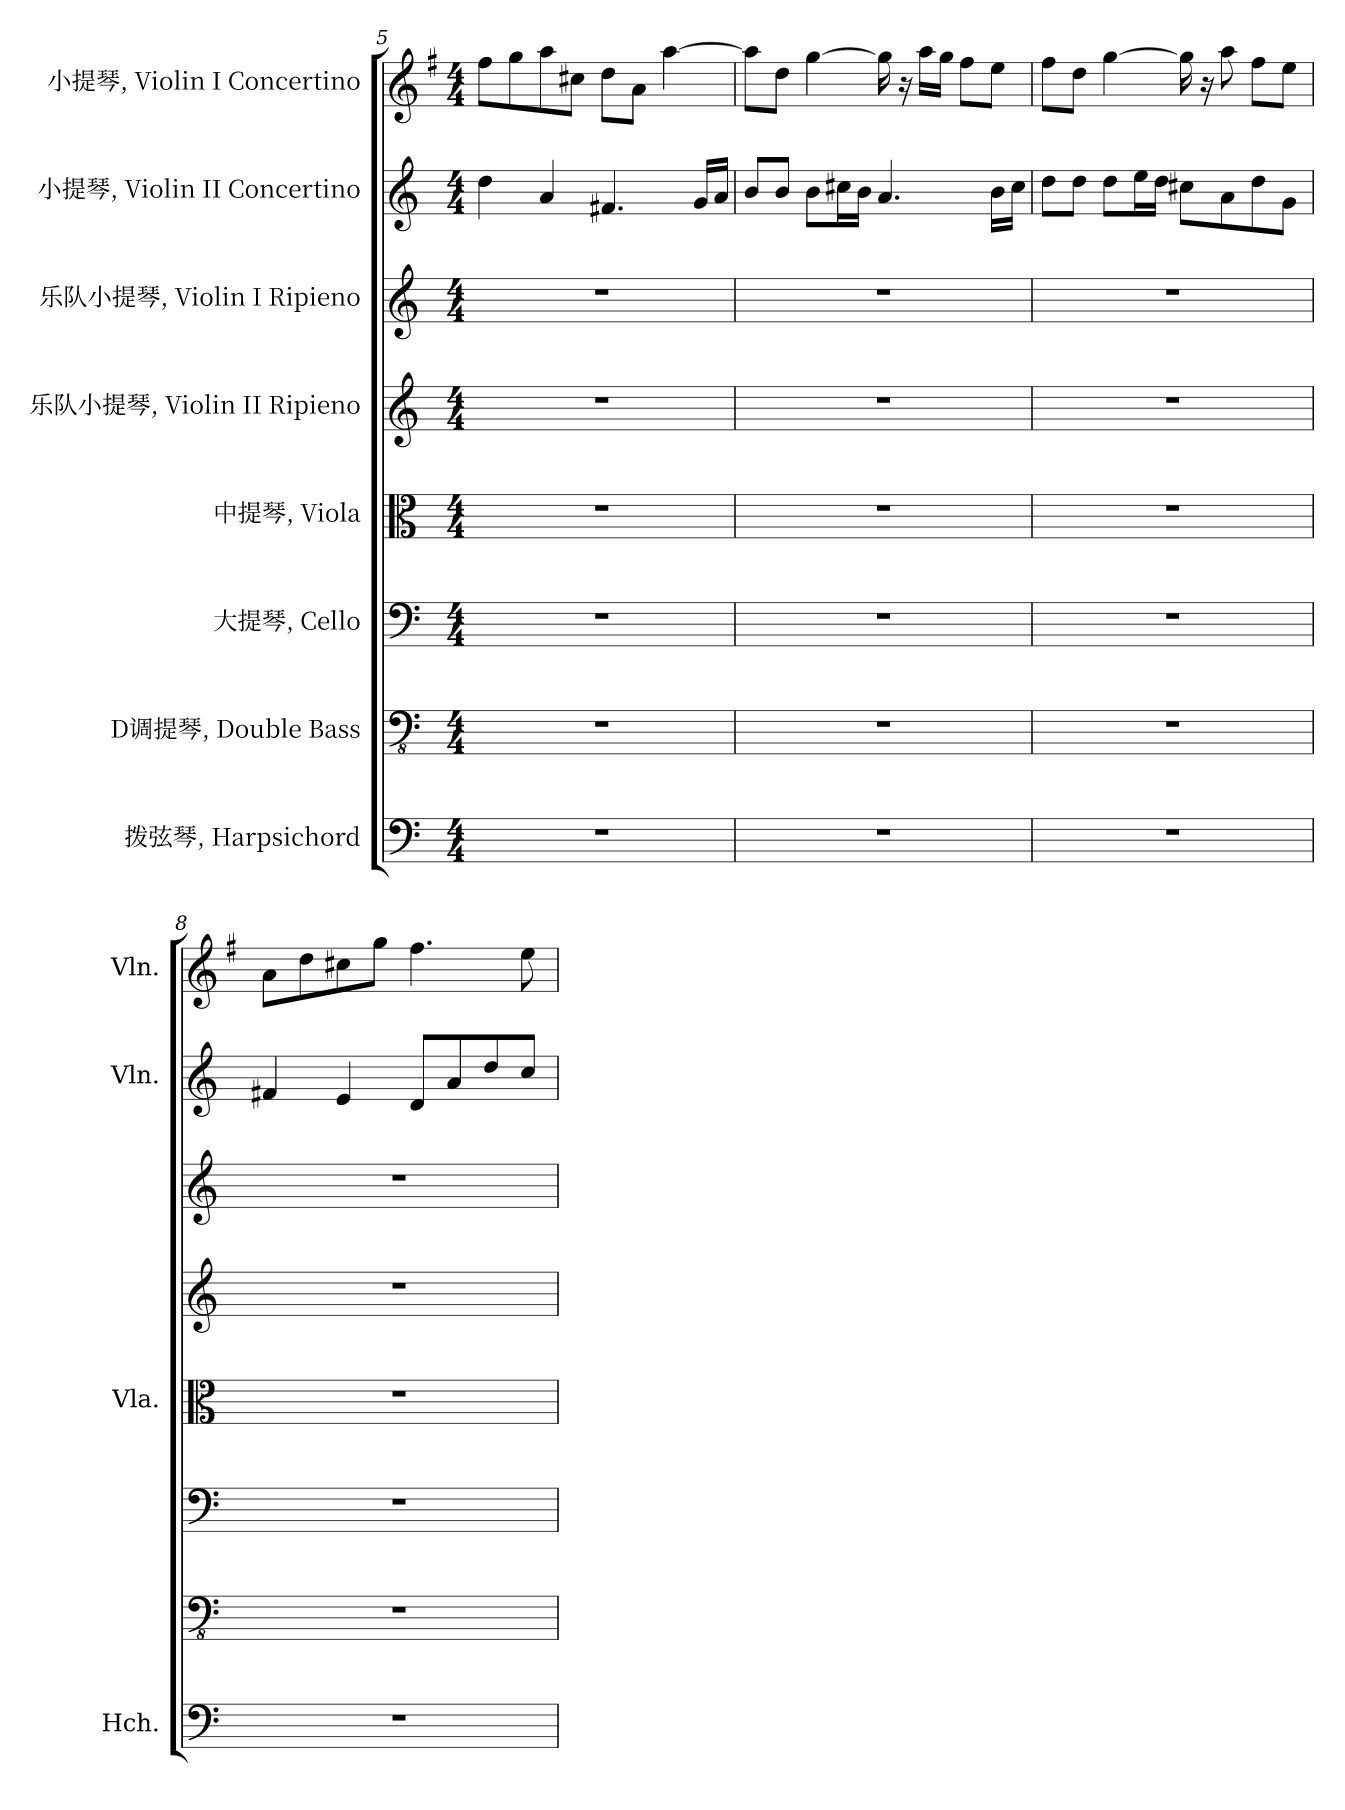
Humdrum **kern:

**kern	**kern	**kern	**kern	**kern	**kern	**kern	**kern
*part8	*part7	*part6	*part5	*part4	*part3	*part2	*part1
*staff8	*staff7	*staff6	*staff5	*staff4	*staff3	*staff2	*staff1
*I"拨弦琴, Harpsichord	*I"D调提琴, Double Bass	*I"大提琴, Cello	*I"中提琴, Viola	*I"乐队小提琴, Violin II Ripieno	*I"乐队小提琴, Violin I Ripieno	*I"小提琴, Violin II Concertino	*I"小提琴, Violin I Concertino
*I'Hch.	*	*	*I'Vla.	*	*	*I'Vln.	*I'Vln.
*clefF4	*clefFv4	*clefF4	*clefC3	*clefG2	*clefG2	*clefG2	*clefG2
*	*ITrd7c12	*	*	*	*	*	*
*k[]	*k[]	*k[]	*k[]	*k[]	*k[]	*k[]	*k[f#]
*M4/4	*M4/4	*M4/4	*M4/4	*M4/4	*M4/4	*M4/4	*M4/4
=5	=5	=5	=5	=5	=5	=5	=5
1r	1r	1r	1r	1r	1r	4dd\	8ff#\L
.	.	.	.	.	.	.	8gg\
.	.	.	.	.	.	4a/	8aa\
.	.	.	.	.	.	.	8cc#X\J
.	.	.	.	.	.	4.f#X/	8dd\L
.	.	.	.	.	.	.	8a\J
.	.	.	.	.	.	.	[4aa\
.	.	.	.	.	.	16g/LL	.
.	.	.	.	.	.	16a/JJ	.
=6	=6	=6	=6	=6	=6	=6	=6
1r	1r	1r	1r	1r	1r	8b/L	8aa\L]
.	.	.	.	.	.	8b/J	8dd\J
.	.	.	.	.	.	8b\L	[4gg\
.	.	.	.	.	.	16cc#X\L	.
.	.	.	.	.	.	16b\JJ	.
.	.	.	.	.	.	4.a/	16gg\]
.	.	.	.	.	.	.	16r
.	.	.	.	.	.	.	16aa\LL
.	.	.	.	.	.	.	16gg\JJ
.	.	.	.	.	.	.	8ff#\L
.	.	.	.	.	.	16b\LL	8ee\J
.	.	.	.	.	.	16cc#\JJ	.
=7	=7	=7	=7	=7	=7	=7	=7
1r	1r	1r	1r	1r	1r	8dd\L	8ff#\L
.	.	.	.	.	.	8dd\J	8dd\J
.	.	.	.	.	.	8dd\L	[4gg\
.	.	.	.	.	.	16ee\L	.
.	.	.	.	.	.	16dd\JJ	.
.	.	.	.	.	.	8cc#X\L	16gg\]
.	.	.	.	.	.	.	16r
.	.	.	.	.	.	8a\	8aa\
.	.	.	.	.	.	8dd\	8ff#\L
.	.	.	.	.	.	8g\J	8ee\J
!!LO:PB:g=z
=8	=8	=8	=8	=8	=8	=8	=8
1r	1r	1r	1r	1r	1r	4f#X/	8a\L
.	.	.	.	.	.	.	8dd\
.	.	.	.	.	.	4e/	8cc#X\
.	.	.	.	.	.	.	8gg\J
.	.	.	.	.	.	8d/L	4.ff#\
.	.	.	.	.	.	8a/	.
.	.	.	.	.	.	8dd/	.
.	.	.	.	.	.	8cc/J	8ee\
=	=	=	=	=	=	=	=
*-	*-	*-	*-	*-	*-	*-	*-
